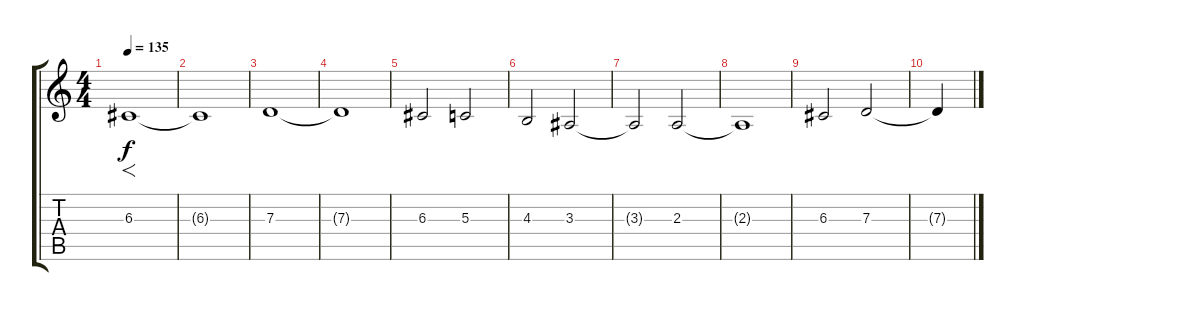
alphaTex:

\track "" {instrument stringensemble1}
\staff {score tabs}
\tuning (E4 B3 G3 D3 A2 E2) {hide}
\ts (4 4)
\tempo 135
\clef g2
\ks c
6.3.1{f dy f instrument stringensemble1} |
6.3{t}.1 |
7.3.1 |
7.3{t}.1 |
6.3.2 5.3.2 |
4.3.2 3.3.2 |
3.3{t}.2 2.3.2 |
2.3{t}.1 |
6.3.2 7.3.2 |
7.3{t}.4
